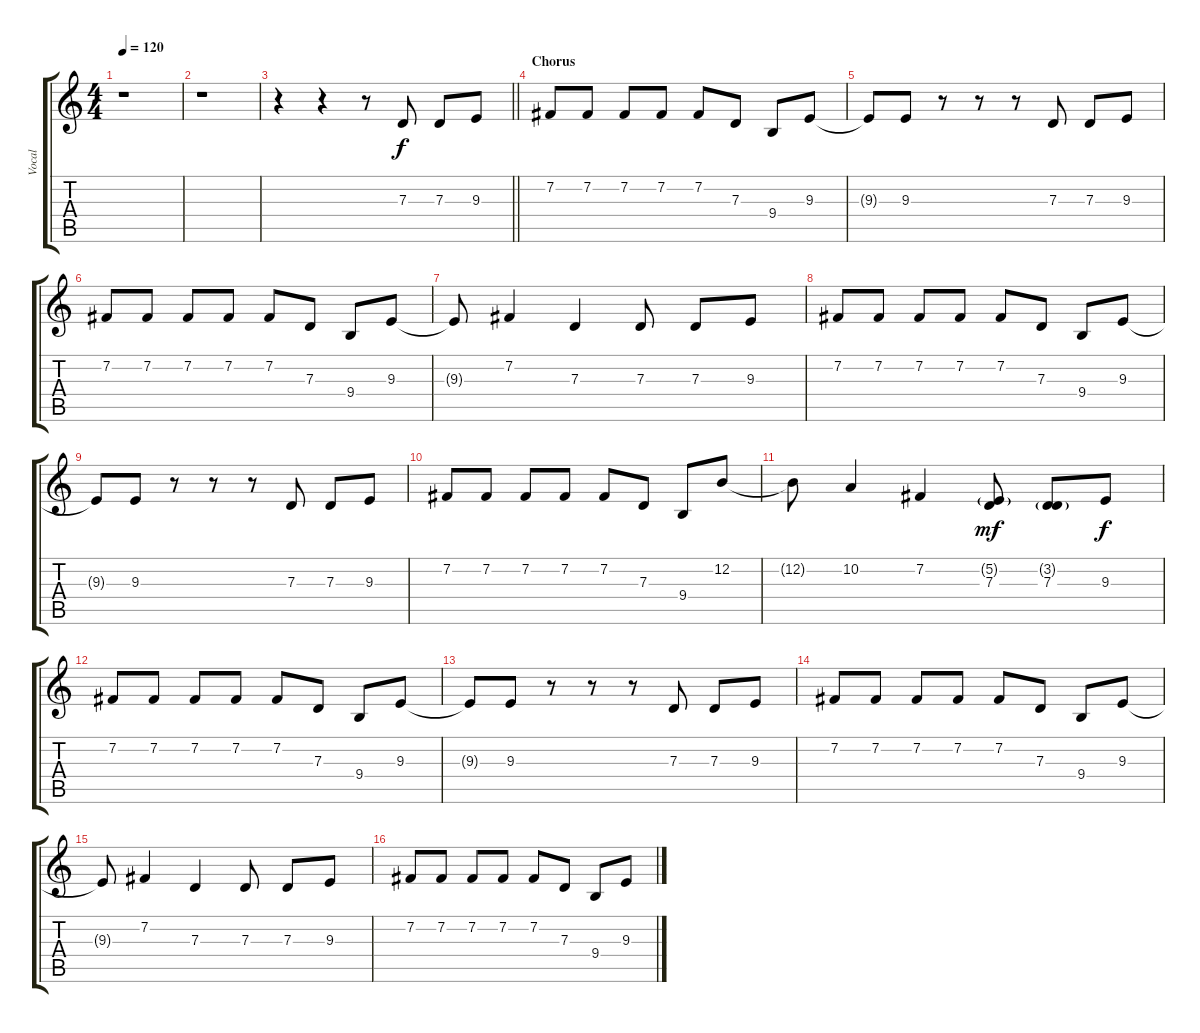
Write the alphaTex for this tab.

\track ("Vocal" "Vocal") {instrument oboe}
\staff {score tabs}
\tuning (E4 B3 G3 D3 A2 E2) {hide}
\ts (4 4)
\tempo 120
\clef g2
\ks c
r.1{dy f} |
r.1 |
\barLineRight lightlight
r.4 r.4 r.8 7.3.8 7.3.8 9.3.8 |
\section ("" "Chorus")
7.2.8 7.2.8 7.2.8 7.2.8 7.2.8 7.3.8 9.4.8 9.3.8 |
9.3{t}.8 9.3.8 r.8 r.8 r.8 7.3.8 7.3.8 9.3.8 |
7.2.8 7.2.8 7.2.8 7.2.8 7.2.8 7.3.8 9.4.8 9.3.8 |
9.3{t}.8 7.2.4 7.3.4 7.3.8 7.3.8 9.3.8 |
7.2.8 7.2.8 7.2.8 7.2.8 7.2.8 7.3.8 9.4.8 9.3.8 |
9.3{t}.8 9.3.8 r.8 r.8 r.8 7.3.8 7.3.8 9.3.8 |
7.2.8 7.2.8 7.2.8 7.2.8 7.2.8 7.3.8 9.4.8 12.2.8 |
12.2{t}.8 10.2.4 7.2.4 (5.2{g} 7.3).8{dy mf} (3.2{g} 7.3).8 9.3.8{dy f} |
7.2.8 7.2.8 7.2.8 7.2.8 7.2.8 7.3.8 9.4.8 9.3.8 |
9.3{t}.8 9.3.8 r.8 r.8 r.8 7.3.8 7.3.8 9.3.8 |
7.2.8 7.2.8 7.2.8 7.2.8 7.2.8 7.3.8 9.4.8 9.3.8 |
9.3{t}.8 7.2.4 7.3.4 7.3.8 7.3.8 9.3.8 |
7.2.8 7.2.8 7.2.8 7.2.8 7.2.8 7.3.8 9.4.8 9.3.8
